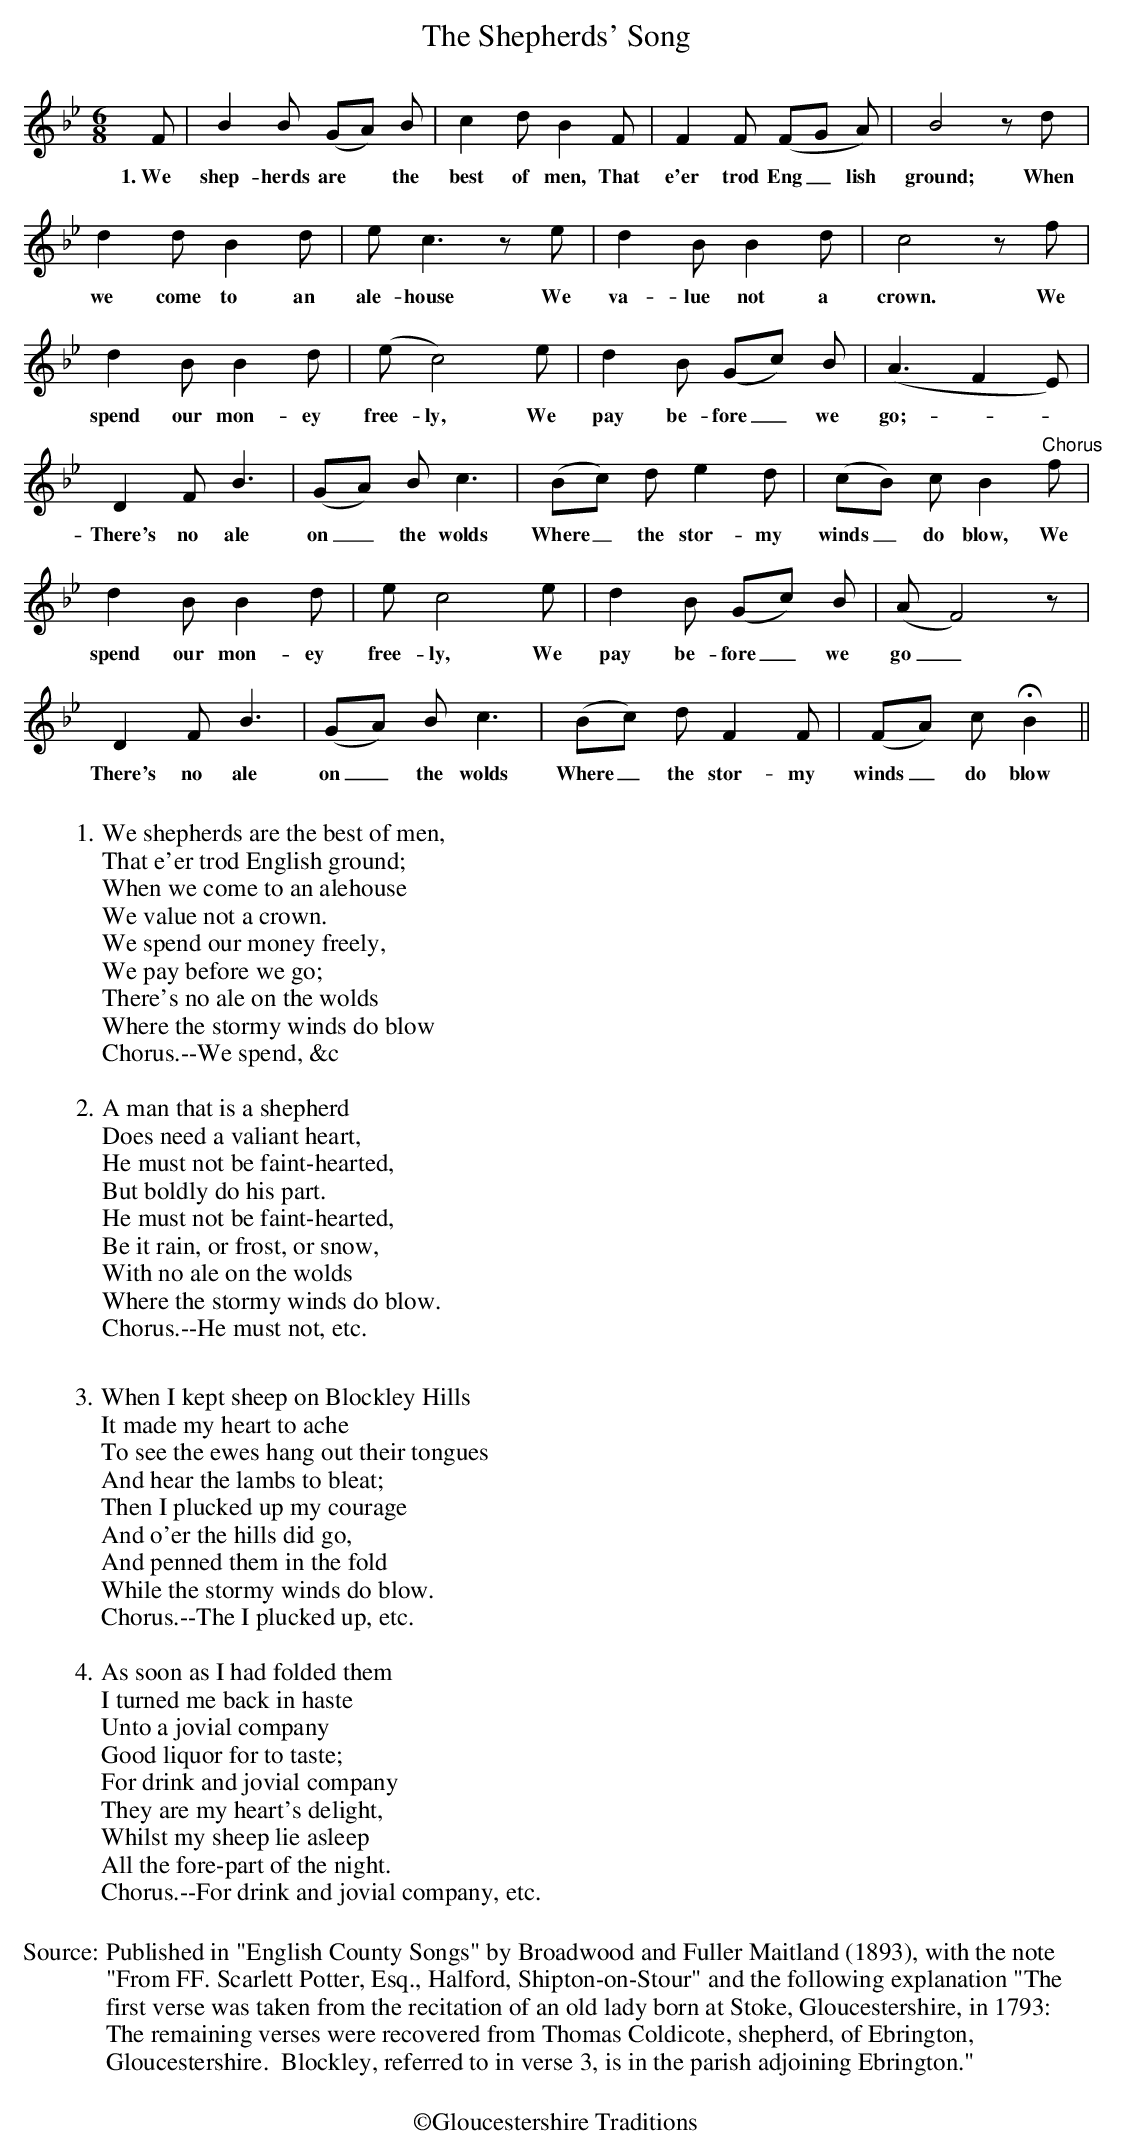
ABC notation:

X:1
T:Shepherds' Song, The
M:6/8
L:1/8
K:Bb
F | B2 B (GA) B | c2 d B2 F | F2 F (FG A) | B4 z d |
w:1.~We shep-herds are* the best of men, That e'er trod Eng_lish ground; When
d2 d B2 d | e c3 z e | d2 B B2 d |  c4 z f |
w:we come to an ale-house We va-lue not a crown. We
d2 B B2 d | (e c4) e | d2 B (Gc) B | (A3 F2 E) |
w:spend our mon-ey free-ly, We pay be-fore_ we go; -
D2 F B3 | (GA) B c3 | (Bc) d e2 d | (cB) c B2 "Chorus" f|
w:There's no ale on_ the wolds Where_ the stor-my winds_ do blow, We
d2 B B2 d | e c4 e | d2 B (Gc) B | (A F4) z |
w:spend our mon-ey free-ly, We pay be-fore_ we go_
D2 F B3 | (GA) B c3 | (Bc) d F2 F | (FA) c HB2  ||
w:There's no ale on_ the wolds Where_ the stor-my winds_ do blow
W:
W:1. We shepherds are the best of men,
W:That e'er trod English ground;
W:When we come to an alehouse
W:We value not a crown.
W:We spend our money freely,
W:We pay before we go;
W:There's no ale on the wolds
W:Where the stormy winds do blow
W:Chorus.--We spend, &c
W:
W:2. A man that is a shepherd
W:Does need a valiant heart,
W:He must not be faint-hearted,
W:But boldly do his part.
W:He must not be faint-hearted,
W:Be it rain, or frost, or snow,
W:With no ale on the wolds
W:Where the stormy winds do blow.
W:Chorus.--He must not, etc.
W:
W:3. When I kept sheep on Blockley Hills
W:It made my heart to ache
W:To see the ewes hang out their tongues
W:And hear the lambs to bleat;
W:Then I plucked up my courage
W:And o'er the hills did go,
W:And penned them in the fold
W:While the stormy winds do blow.
W:Chorus.--The I plucked up, etc.
W:
W:4. As soon as I had folded them
W:I turned me back in haste
W:Unto a jovial company
W:Good liquor for to taste;
W:For drink and jovial company
W:They are my heart's delight,
W:Whilst my sheep lie asleep
W:All the fore-part of the night.
W:Chorus.--For drink and jovial company, etc.
W:
